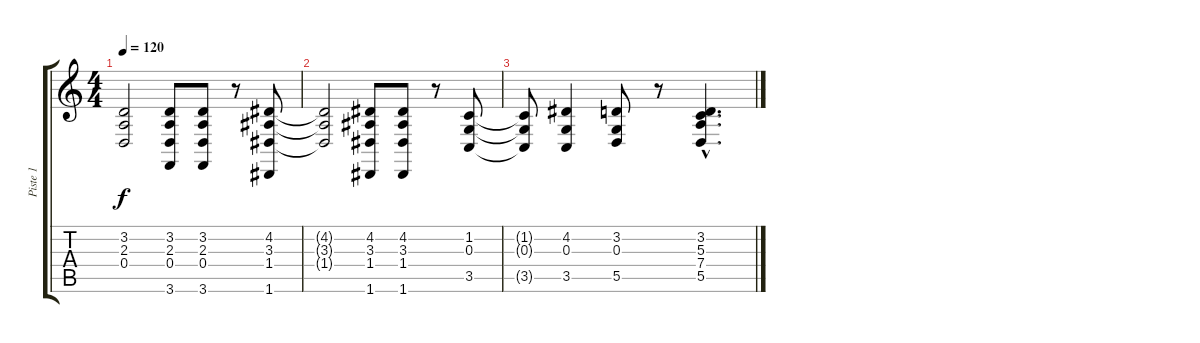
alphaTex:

\track ("Piste 1" "Piste 1") {instrument acousticgrandpiano}
\staff {score tabs}
\tuning (E4 B3 G3 D3 A2 D2) {hide}
\ts (4 4)
\tempo 120
\clef g2
\ks c
(3.2{t} 2.3{t} 0.4{t}).2{dy f} (3.2 2.3 0.4 3.6).8 (3.2 2.3 0.4 3.6).8 r.8 (4.2 3.3 1.4 1.6).8 |
(4.2{t} 3.3{t} 1.4{t}).2 (4.2 3.3 1.4 1.6).8 (4.2 3.3 1.4 1.6).8 r.8 (1.2 0.3 3.5).8 |
(1.2{t} 0.3{t} 3.5{t}).8 (4.2 0.3 3.5).4 (3.2 0.3 5.5).8 r.8 (3.2{hac} 5.3{hac} 7.4{hac} 5.5{hac}).4{d}
